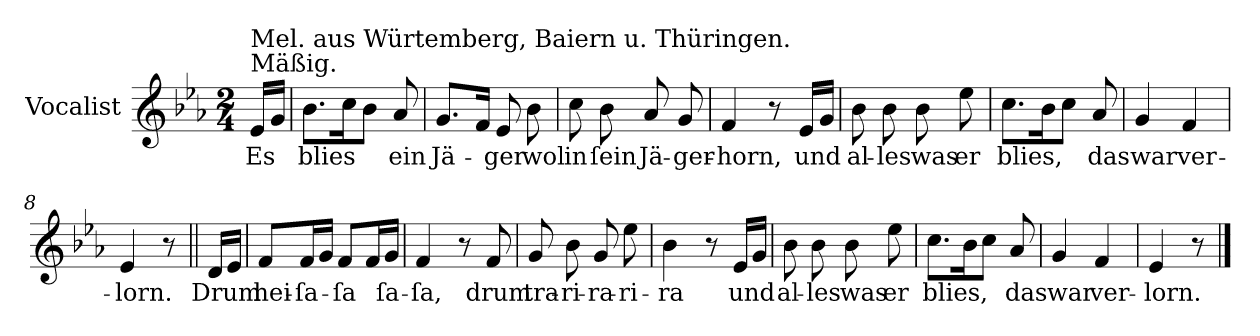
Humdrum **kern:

**kern	**text
*part1	*part1
*staff1	*staff1
*I"Vocalist	*
*k[b-e-a-]	*
*E-:	*
*M2/4	*
=	=
!LO:TX:a:t=Mäßig.	!
!LO:TX:a:t=Mel. aus Würtemberg, Baiern u. Thüringen.	!
16e-LL	Es
16gJJ	.
=1	=1
8.b-L	blies
16ccK	.
8b-J	.
8a-	ein
=2	=2
8.gL	Jä-
16fJk	.
8e-	-ger
8b-	wol
=3	=3
8cc	in
8b-	ſein
8a-	Jä-
8g	-ger-
=4	=4
4f	-horn,
8r	.
16e-LL	und
16gJJ	.
=5	=5
8b-	al-
8b-	-les
8b-	was
8ee-	er
=6	=6
8.ccL	blies,
16b-K	.
8ccJ	.
8a-	das
=7	=7
4g	war
4f	ver-
=8	=8
4e-	-lorn.
8r	.
=||	=||
16dLL	Drum
16e-JJ	.
=9	=9
8fL	hei-
16fL	-ſa-
16gJJ	.
8fL	-ſa-
16fL	--
16gJJ	ſa-
=10	=10
4f	-ſa,
8r	.
8f	drum
=11	=11
8g	tra-
8b-	-ri-
8g	-ra-
8ee-	-ri-
=12	=12
4b-	-ra
8r	.
16e-LL	und
16gJJ	.
=13	=13
8b-	al-
8b-	-les
8b-	was
8ee-	er
=14	=14
8.ccL	blies,
16b-K	.
8ccJ	.
8a-	das
=15	=15
4g	war
4f	ver-
=16	=16
4e-	-lorn.
8r	.
==	==
*-	*-
